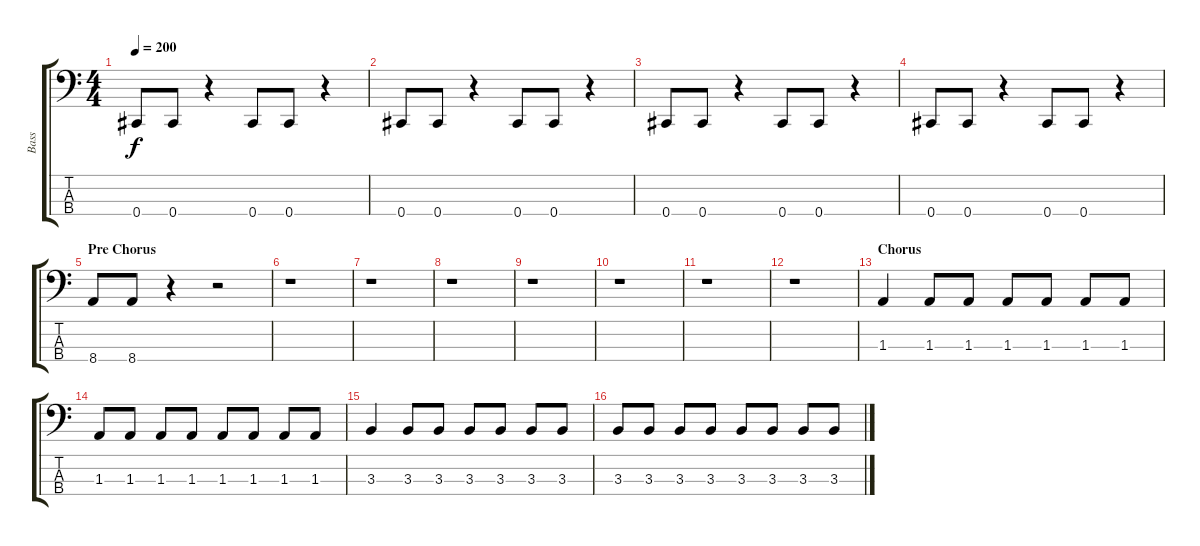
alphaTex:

\track ("Bass" "Bass") {instrument electricbasspick}
\staff {score tabs}
\tuning (Gb2 Db2 Ab1 Db1) {hide}
\ts (4 4)
\tempo 200
\clef f4
\ks c
0.4.8{dy f} 0.4.8 r.4 0.4.8 0.4.8 r.4 |
0.4.8 0.4.8 r.4 0.4.8 0.4.8 r.4 |
0.4.8 0.4.8 r.4 0.4.8 0.4.8 r.4 |
0.4.8 0.4.8 r.4 0.4.8 0.4.8 r.4 |
\section ("" "Pre Chorus")
8.4.8 8.4.8 r.4 r.2 |
r.1 |
r.1 |
r.1 |
r.1 |
r.1 |
r.1 |
r.1 |
\section ("" "Chorus")
1.3.4 1.3.8 1.3.8 1.3.8 1.3.8 1.3.8 1.3.8 |
1.3.8 1.3.8 1.3.8 1.3.8 1.3.8 1.3.8 1.3.8 1.3.8 |
3.3.4 3.3.8 3.3.8 3.3.8 3.3.8 3.3.8 3.3.8 |
3.3.8 3.3.8 3.3.8 3.3.8 3.3.8 3.3.8 3.3.8 3.3.8
